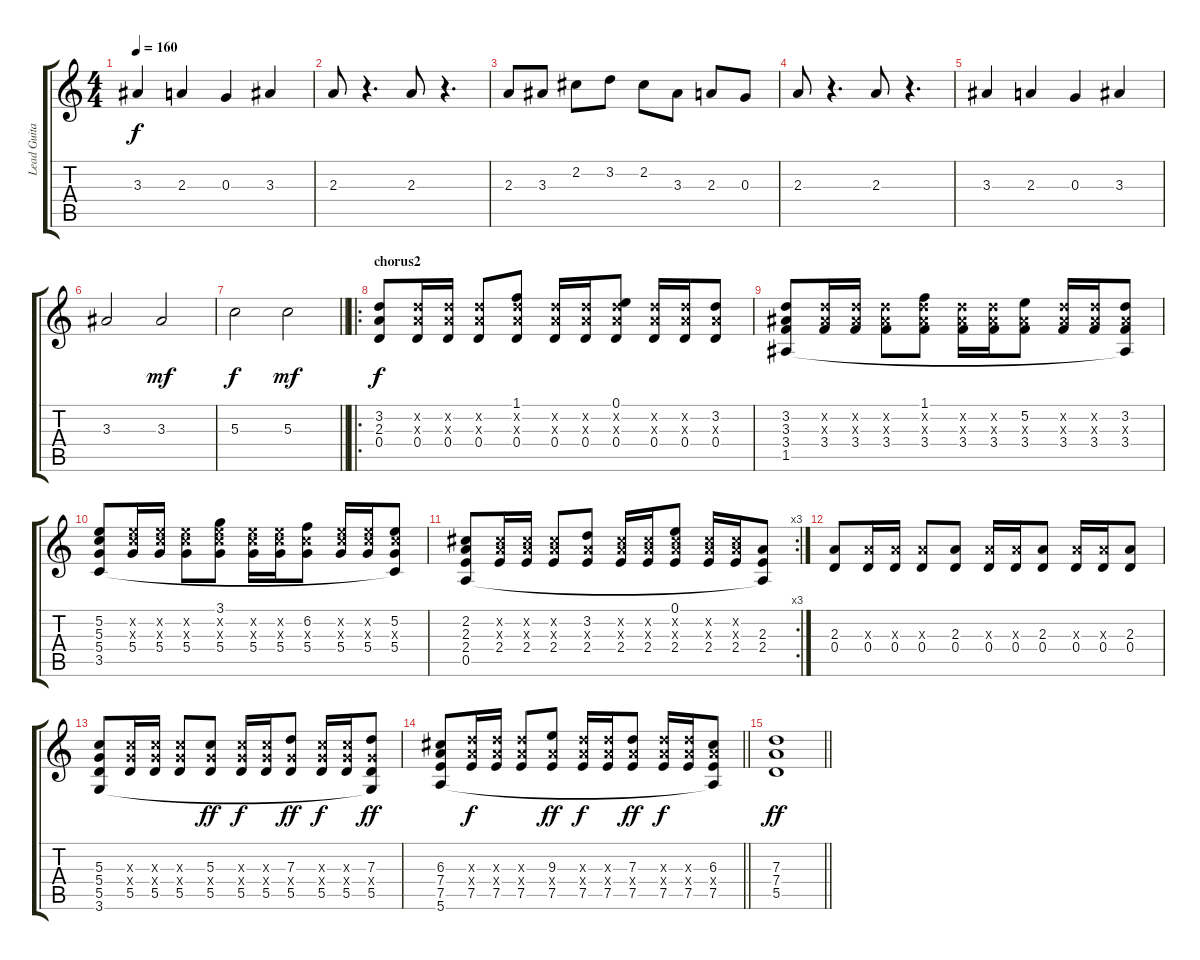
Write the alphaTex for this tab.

\track ("Lead Guitar" "Lead Guita") {instrument distortionguitar}
\staff {score tabs}
\tuning (E4 B3 G3 D3 A2 E2) {hide}
\ts (4 4)
\tempo 160
\clef g2
\ks c
3.3.4{dy f} 2.3.4 0.3.4 3.3.4 |
2.3.8 r.4{d} 2.3.8 r.4{d} |
2.3.8 3.3.8 2.2.8 3.2.8 2.2.8 3.3.8 2.3.8 0.3.8 |
2.3.8 r.4{d} 2.3.8 r.4{d} |
3.3.4 2.3.4 0.3.4 3.3.4 |
3.3.2 3.3.2{dy mf} |
\barLineRight lightlight
5.3.2{dy f} 5.3.2{dy mf} |
\ro
\section ("" "chorus2")
(3.2 2.3 0.4).8{dy f volume 16} (3.2{x} 2.3{x} 0.4).16 (3.2{x} 2.3{x} 0.4).16 (3.2{x} 2.3{x} 0.4).8 (1.1 3.2{x} 2.3{x} 0.4).8 (3.2{x} 2.3{x} 0.4).16 (3.2{x} 2.3{x} 0.4).16 (0.1 3.2{x} 2.3{x} 0.4).8 (3.2{x} 2.3{x} 0.4).16 (3.2{x} 2.3{x} 0.4).16 (3.2 2.3{x} 0.4).8 |
(3.2 3.3 3.4 1.5).8 (3.2{x} 3.3{x} 3.4).16 (3.2{x} 3.3{x} 3.4).16 (3.2{x} 3.3{x} 3.4).8 (1.1 3.2{x} 3.3{x} 3.4).8 (3.2{x} 3.3{x} 3.4).16 (3.2{x} 3.3{x} 3.4).16 (5.2 3.3{x} 3.4).8 (3.2{x} 3.3{x} 3.4).16 (3.2{x} 3.3{x} 3.4).16 (3.2 3.3{x} 3.4 1.5{t}).8 |
(5.2 5.3 5.4 3.5).8 (5.2{x} 5.3{x} 5.4).16 (5.2{x} 5.3{x} 5.4).16 (5.2{x} 5.3{x} 5.4).8 (3.1 5.2{x} 5.3{x} 5.4).8 (5.2{x} 5.3{x} 5.4).16 (5.2{x} 5.3{x} 5.4).16 (6.2 5.3{x} 5.4).8 (5.2{x} 5.3{x} 5.4).16 (5.2{x} 5.3{x} 5.4).16 (5.2 5.3{x} 5.4 3.5{t}).8 |
\rc 3
(2.2 2.3 2.4 0.5).8 (2.2{x} 2.3{x} 2.4).16 (2.2{x} 2.3{x} 2.4).16 (2.2{x} 2.3{x} 2.4).8 (3.2 2.3{x} 2.4).8 (2.2{x} 2.3{x} 2.4).16 (2.2{x} 2.3{x} 2.4).16 (0.1 2.2{x} 2.3{x} 2.4).8 (2.2{x} 2.3{x} 2.4).16 (2.2{x} 2.3{x} 2.4).16 (2.3 2.4 0.5{t}).8 |
(2.3 0.4).8{volume 16} (2.3{x} 0.4).16 (2.3{x} 0.4).16 (2.3{x} 0.4).8 (2.3 0.4).8 (2.3{x} 0.4).16 (2.3{x} 0.4).16 (2.3 0.4).8 (2.3{x} 0.4).16 (2.3{x} 0.4).16 (2.3 0.4).8 |
(5.3 5.4 5.5 3.6).8 (5.3{x} 5.4{x} 5.5).16 (5.3{x} 5.4{x} 5.5).16 (5.3{x} 5.4{x} 5.5).8 (5.3 5.4{x} 5.5).8{dy ff} (5.3{x} 5.4{x} 5.5).16{dy f} (5.3{x} 5.4{x} 5.5).16 (7.3 5.4{x} 5.5).8{dy ff} (5.3{x} 5.4{x} 5.5).16{dy f} (5.3{x} 5.4{x} 5.5).16 (7.3 5.4{x} 5.5 3.6{t}).8{dy ff} |
\barLineRight lightlight
(6.3 7.4 7.5 5.6).8 (7.3{x} 7.4{x} 7.5).16{dy f} (7.3{x} 7.4{x} 7.5).16 (7.3{x} 7.4{x} 7.5).8 (9.3 7.4{x} 7.5).8{dy ff} (7.3{x} 7.4{x} 7.5).16{dy f} (7.3{x} 7.4{x} 7.5).16 (7.3 7.4{x} 7.5).8{dy ff} (7.3{x} 7.4{x} 7.5).16{dy f} (7.3{x} 7.4{x} 7.5).16 (6.3 7.4{x} 7.5 5.6{t}).8 |
\barLineRight lightlight
(7.3 7.4 5.5).1{dy ff}
